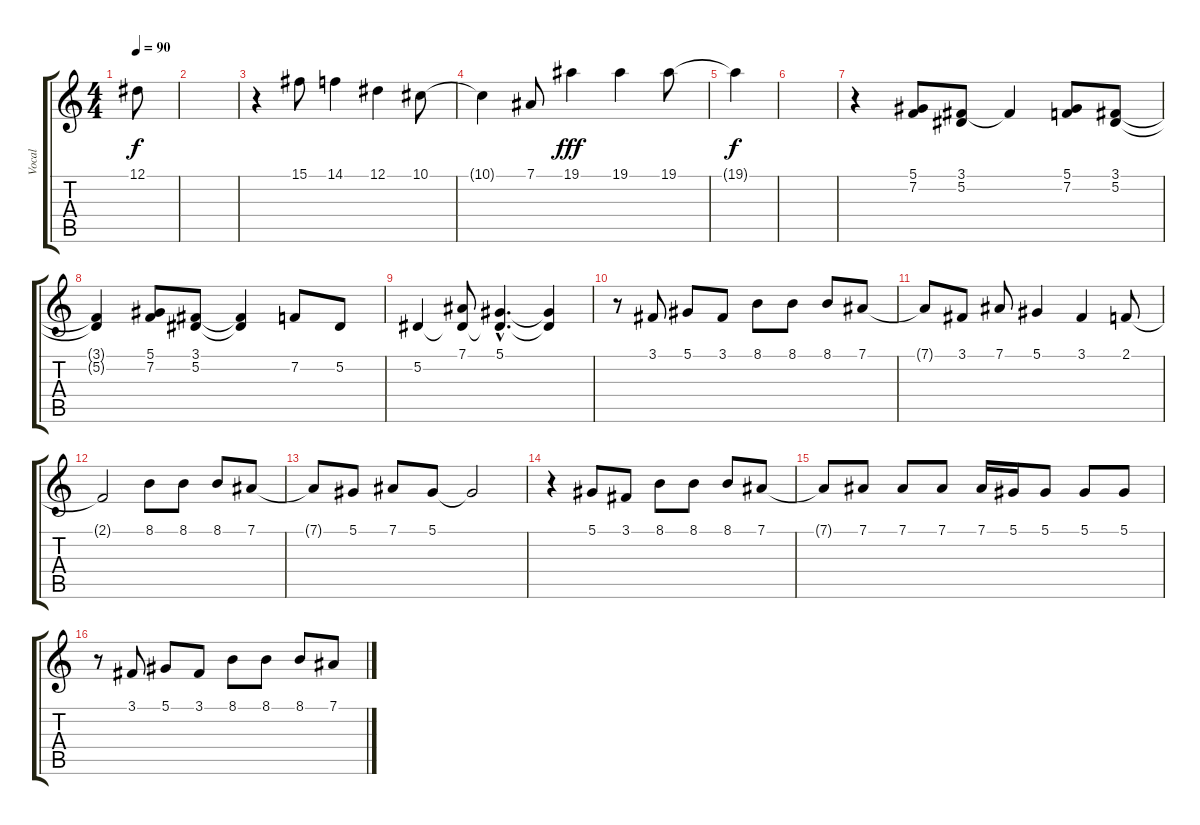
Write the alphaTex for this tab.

\track ("Vocal" "Vocal") {instrument tenorsax}
\staff {score tabs}
\tuning (Eb4 Bb3 Gb3 Db3 Ab2 Eb2) {hide}
\ts (4 4)
\tempo 90
\clef g2
\ks c
12.1{t}.8{dy f} |
|
r.4 15.1.8 14.1.4 12.1.4 10.1.8 |
10.1{t}.4 7.1.8 19.1.4{dy fff} 19.1.4 19.1.8 |
19.1{t}.4{dy f} |
|
r.4 (5.1 7.2).8 (3.1 5.2).8 3.1{t}.4 (5.1 7.2).8 (3.1 5.2).8 |
(3.1{t} 5.2{t}).4 (5.1 7.2).8 (3.1 5.2).8 (3.1{t} 5.2{t}).4 7.2.8 5.2.8 |
5.2.4 (7.1 5.2{t}).8 (5.1{hac} 5.2{hac t}).4{d} (5.1{t} 5.2{t}).4 |
r.8 3.1.8 5.1.8 3.1.8 8.1.8 8.1.8 8.1.8 7.1.8 |
7.1{t}.8 3.1.8 7.1.8 5.1.4 3.1.4 2.1.8 |
2.1{t}.2 8.1.8 8.1.8 8.1.8 7.1.8 |
7.1{t}.8 5.1.8 7.1.8 5.1.8 5.1{t}.2 |
r.4 5.1.8 3.1.8 8.1.8 8.1.8 8.1.8 7.1.8 |
7.1{t}.8 7.1.8 7.1.8 7.1.8 7.1.16 5.1.16 5.1.8 5.1.8 5.1.8 |
r.8 3.1.8 5.1.8 3.1.8 8.1.8 8.1.8 8.1.8 7.1.8
